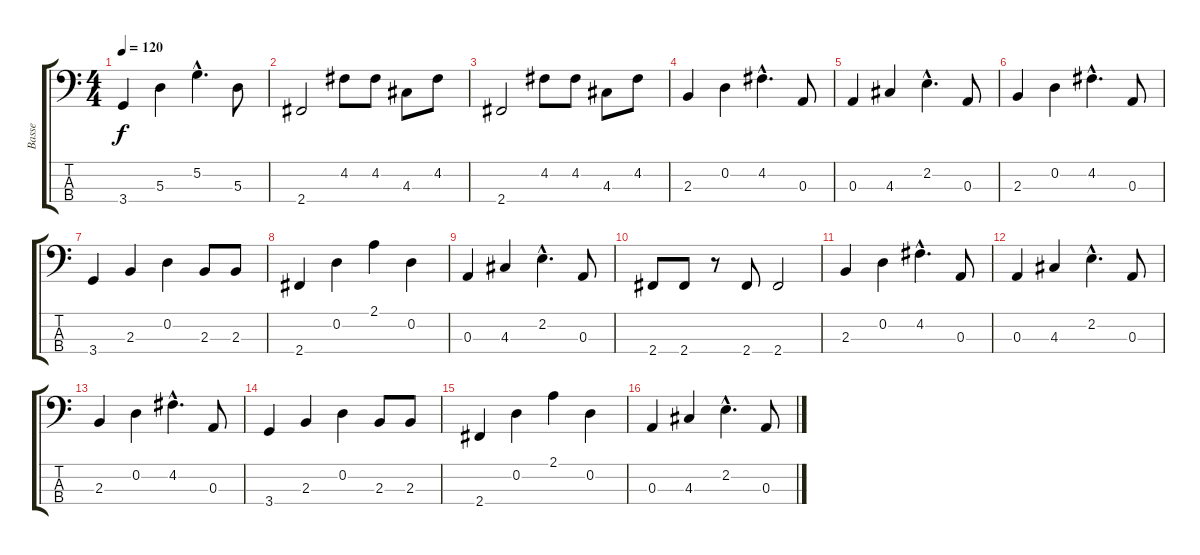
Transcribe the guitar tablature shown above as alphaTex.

\track ("Basse" "Basse") {instrument electricbasspick}
\staff {score tabs}
\tuning (G2 D2 A1 E1) {hide}
\ts (4 4)
\tempo 120
\clef f4
\ks c
3.4.4{dy f} 5.3.4 5.2{hac}.4{d} 5.3.8 |
2.4.2 4.2.8 4.2.8 4.3.8 4.2.8 |
2.4.2 4.2.8 4.2.8 4.3.8 4.2.8 |
2.3.4 0.2.4 4.2{hac}.4{d} 0.3.8 |
0.3.4 4.3.4 2.2{hac}.4{d} 0.3.8 |
2.3.4 0.2.4 4.2{hac}.4{d} 0.3.8 |
3.4.4 2.3.4 0.2.4 2.3.8 2.3.8 |
2.4.4 0.2.4 2.1.4 0.2.4 |
0.3.4 4.3.4 2.2{hac}.4{d} 0.3.8 |
2.4.8 2.4.8 r.8 2.4.8 2.4.2 |
2.3.4 0.2.4 4.2{hac}.4{d} 0.3.8 |
0.3.4 4.3.4 2.2{hac}.4{d} 0.3.8 |
2.3.4 0.2.4 4.2{hac}.4{d} 0.3.8 |
3.4.4 2.3.4 0.2.4 2.3.8 2.3.8 |
2.4.4 0.2.4 2.1.4 0.2.4 |
0.3.4 4.3.4 2.2{hac}.4{d} 0.3.8
